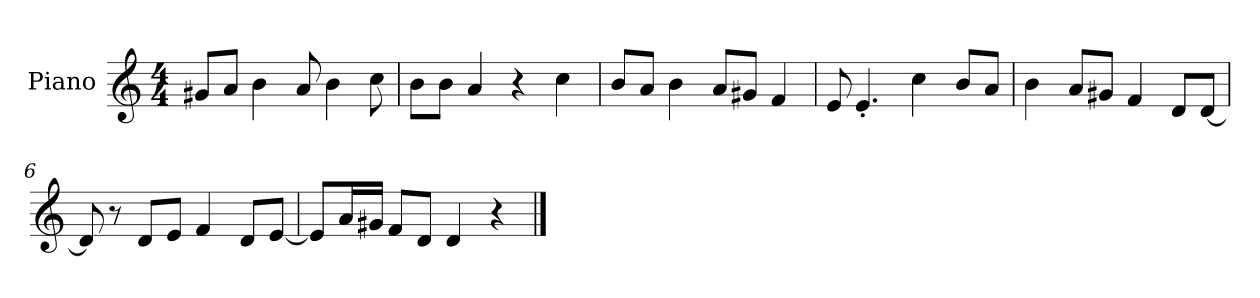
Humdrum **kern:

**kern
*part1
*staff1
*I"Piano
*I'P-no
*clefG2
*k[]
*M4/4
*MM90
=1
8g#X/L
8a/J
4b\
8a/
4b\
8cc\
=2
8b\L
8b\J
4a/
4r
4cc\
=3
8b/L
8a/J
4b\
8a/L
8g#X/J
4f/
=4
8e/
4.e'/
4cc\
8b/L
8a/J
=5
4b\
8a/L
8g#X/J
4f/
8d/L
[8d/J
=6
8d/]
8r
8d/L
8e/J
4f/
8d/L
[8e/J
!!LO:LB:g=z
=7
8e/L]
16a/L
16g#X/JJ
8f/L
8d/J
4d/
4r
==
*-
